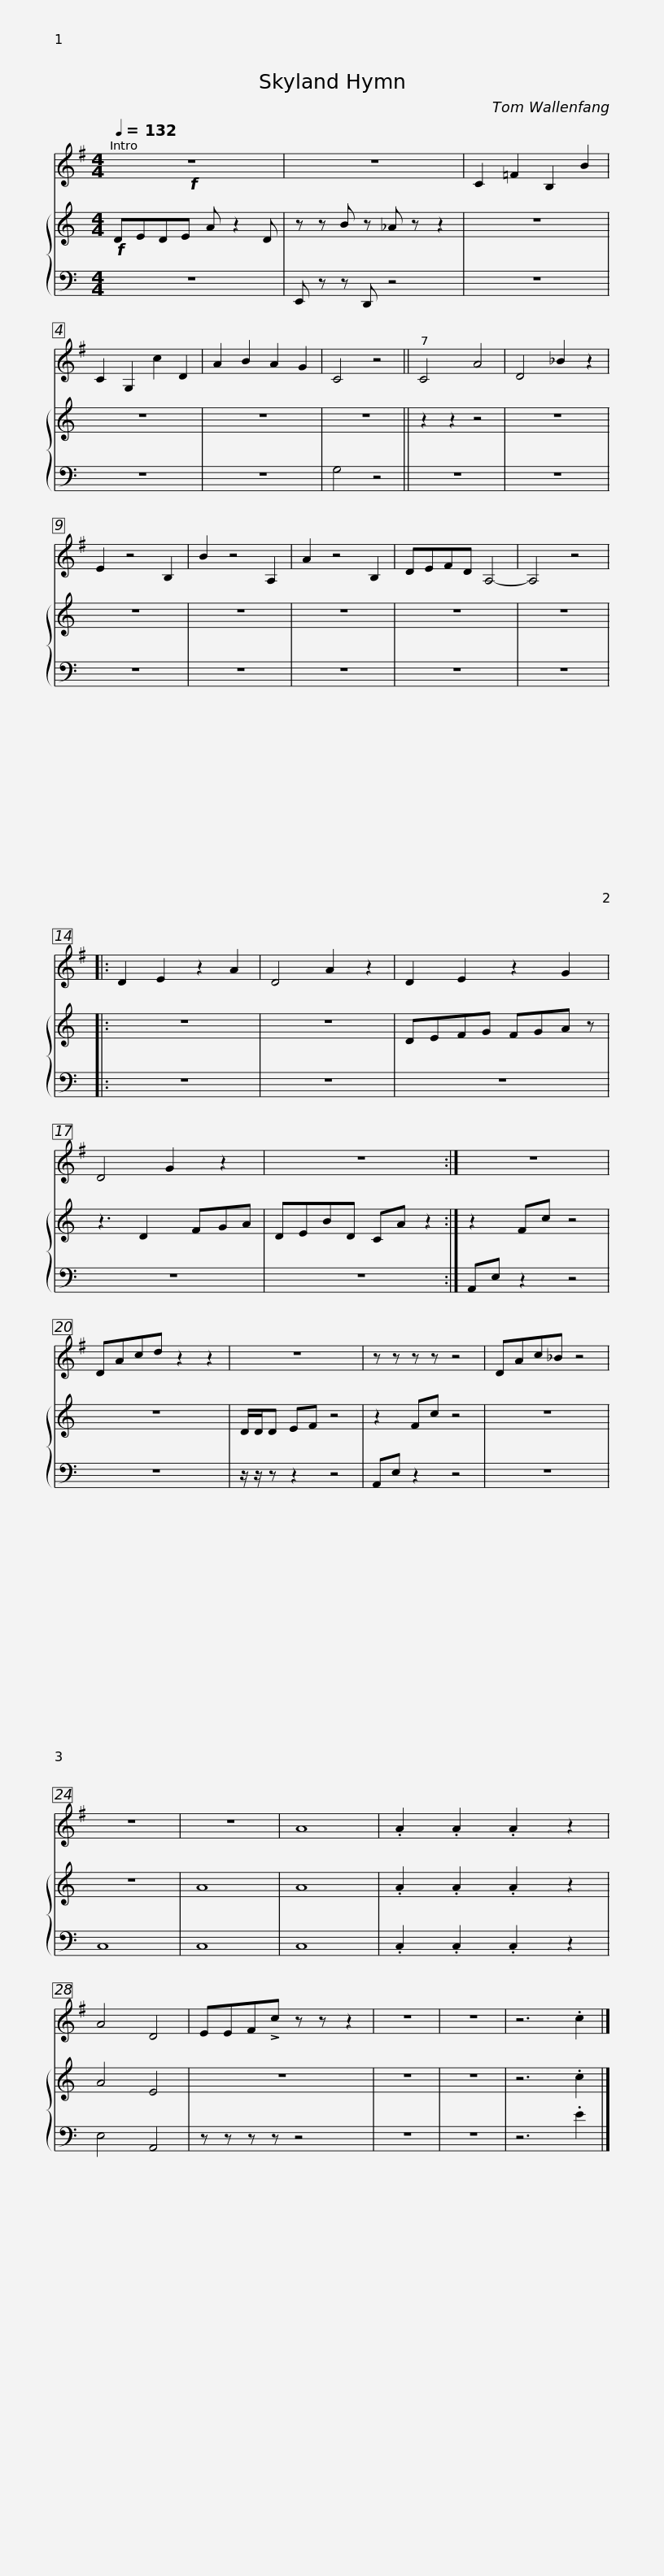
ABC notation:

X:1
%%score 1 { 2 | 3 }
L:1/8
Q:1/4=132
M:4/4
I:linebreak $
K:C
V:1 treble transpose=-7
V:2 treble
V:3 bass
V:1
[K:G]!f! z8 | z8 | C2 =F2 B,2 B2 | C2 G,2 c2 D2 | A2 B2 A2 G2 | %5
 C4 z4 || C4 A4 |$ D4 _B2 z2 | E2 z4 B,2 | B2 z4 A,2 | %10
 A2 z4 B,2 | DEFD A,4- | A,4 z4 |: D2 E2 z2 A2 | D4 A2 z2 | %15
 D2 E2 z2 G2 |$ D4 G2 z2 | z8 :| z8 | DAcd z2 z2 | %20
 z8 | z z z z z4 |$ DAc_B z4 | z8 | z8 | %25
 A8 | .A2 .A2 .A2 z2 | A4 D4 | EEF!>!c z z z2 | z8 | %30
 z8 | z6 .c2 |] %32
V:2
!f! DEDE A z2 D | z z B z _A z z2 | z8 | z8 | z8 | %5
 z8 || z2 z2 z4 |$ z8 | z8 | z8 | %10
 z8 | z8 | z8 |: z8 | z8 | %15
 DEFG FGA z |$ z3 D2 FGA | DEBD CA z2 :| z2 Fc z4 | z8 | %20
 D/D/D EF z4 | z2 Fc z4 |$ z8 | z8 | A8 | %25
 A8 | .A2 .A2 .A2 z2 | A4 E4 | z8 | z8 | %30
 z8 | z6 .c2 |] %32
V:3
 z8 | E,, z z D,, z4 | z8 | z8 | z8 | %5
 G,4 z4 || z8 |$ z8 | z8 | z8 | %10
 z8 | z8 | z8 |: z8 | z8 | %15
 z8 |$ z8 | z8 :| A,,E, z2 z4 | z8 | %20
 z/ z/ z z2 z4 | A,,E, z2 z4 |$ z8 | C,8 | C,8 | %25
 C,8 | .C,2 .C,2 .C,2 z2 | E,4 A,,4 | z z z z z4 | z8 | %30
 z8 | z6 .E2 |] %32
